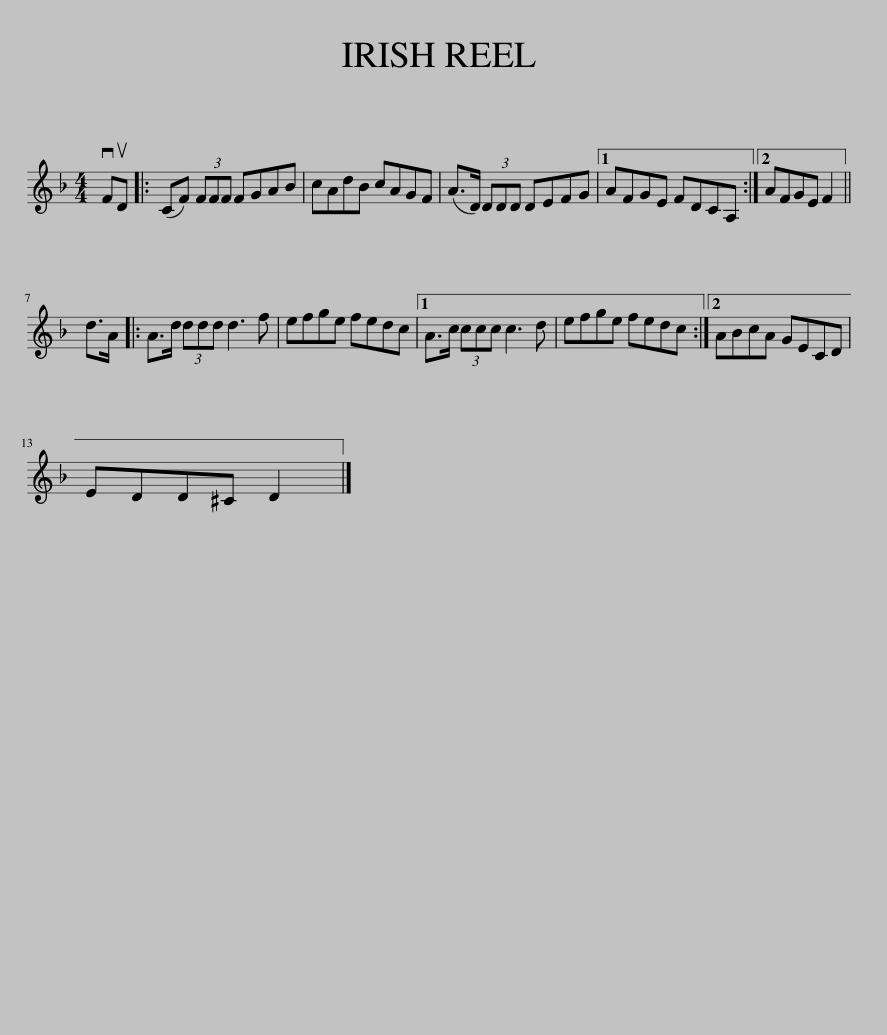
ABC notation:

X:1
L:1/8
M:4/4
I:linebreak $
K:F
V:1 treble
V:1
 vFuD |: (CF) (3FFF FGAB | cAdB cAGF | (A>D) (3DDD DEFG |1 AFGE FDCA, :|2 %5
 AFGE F2 ||$ d>A |: A>d (3ddd d3 f | efge fedc |1 A>c (3ccc c3 d | %10
 efge fedc :|2 ABcA GECD |$ EDD^C D2 |] %13
